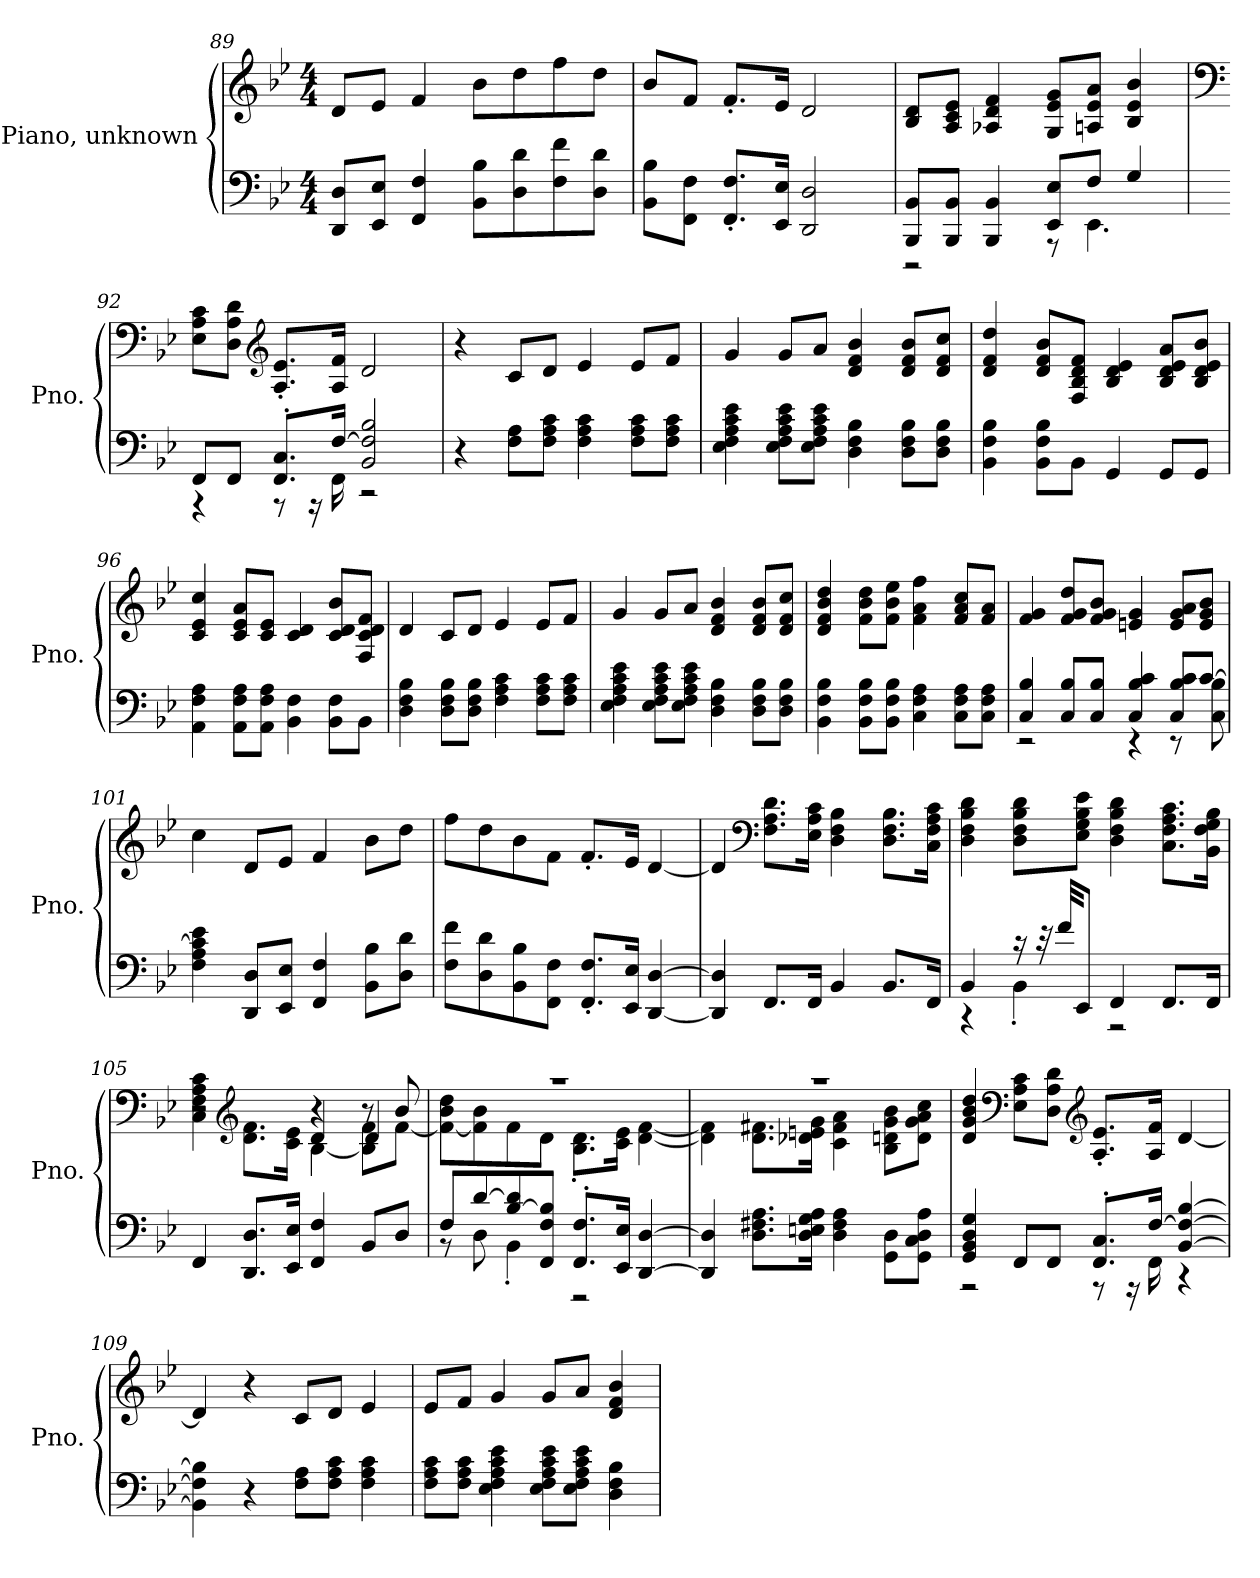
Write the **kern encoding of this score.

**kern	**kern
*part1	*part1
*staff2	*staff1
*I"Piano, unknown	*
*I'Pno.	*
*clefF4	*clefG2
*k[b-e-]	*k[b-e-]
*M4/4	*M4/4
=89	=89
8DD/ 8D/L	8d/L
8EE-/ 8E-/J	8e-/J
4FF/ 4F/	4f/
8BB-\ 8B-\L	8b-\L
8D\ 8d\	8dd\
8F\ 8f\	8ff\
8D\ 8d\J	8dd\J
=90	=90
8BB-\ 8B-\L	8b-/L
8FF\ 8F\J	8f/J
8.FF/' 8.F/'L	8.f'/L
16EE-/ 16E-/Jk	16e-/Jk
2DD/ 2D/	2d/
=91	=91
*^	*
8BBB-/ 8BB-/L	2r	8B-/ 8d/L
8BBB-/ 8BB-/J	.	8A/ 8c/ 8e-/J
4BBB-/ 4BB-/	.	4A-X/ 4d/ 4f/
8EE-/ 8E-/L	8r	8G/ 8e-/ 8g/L
8F/J	4.EE-\	8An/ 8e-/ 8a/J
4G/	.	4B-/ 4e-/ 4b-/
!!LO:LB:g=z
=92	=92	=92
*	*	*clefF4
8FF/L	4r	8E-\ 8A\ 8c\L
8FF/J	.	8D\ 8A\ 8d\J
*	*	*clefG2
8.FF/' 8.C/'L	8r	8.A/' 8.e-/'L
.	16r	.
[16F/Jk	16FF\	16A/ 16f/Jk
2BB-/ 2F/] 2B-/	2r	2d/
*v	*v	*
=93	=93
4r	4r
8F\ 8A\L	8c/L
8F\ 8A\ 8c\J	8d/J
4F\ 4A\ 4c\	4e-/
8F\ 8A\ 8c\L	8e-/L
8F\ 8A\ 8c\J	8f/J
=94	=94
4E-\ 4F\ 4A\ 4c\ 4e-\	4g/
8E-\ 8F\ 8A\ 8c\ 8e-\L	8g/L
8E-\ 8F\ 8A\ 8c\ 8e-\J	8a/J
4D\ 4F\ 4B-\	4d/ 4f/ 4b-/
8D\ 8F\ 8B-\L	8d/ 8f/ 8b-/L
8D\ 8F\ 8B-\J	8d/ 8f/ 8cc/J
=95	=95
4BB-\ 4F\ 4B-\	4d/ 4f/ 4dd/
8BB-\ 8F\ 8B-\L	8d/ 8f/ 8b-/L
8BB-\J	8F/ 8B-/ 8d/ 8f/J
4GG/	4B-/ 4d/ 4e-/
8GG/L	8B-/ 8d/ 8e-/ 8a/L
8GG/J	8B-/ 8d/ 8e-/ 8b-/J
!!LO:LB:g=z
=96	=96
4AA\ 4F\ 4A\	4c/ 4e-/ 4cc/
8AA\ 8F\ 8A\L	8c/ 8e-/ 8a/L
8AA\ 8F\ 8A\J	8c/ 8e-/J
4BB-\ 4F\	4c/ 4d/
8BB-\ 8F\L	8c/ 8d/ 8b-/L
8BB-\J	8F/ 8c/ 8d/ 8f/J
=97	=97
4D\ 4F\ 4B-\	4d/
8D\ 8F\ 8B-\L	8c/L
8D\ 8F\ 8B-\J	8d/J
4F\ 4A\ 4c\	4e-/
8F\ 8A\ 8c\L	8e-/L
8F\ 8A\ 8c\J	8f/J
=98	=98
4E-\ 4F\ 4A\ 4c\ 4e-\	4g/
8E-\ 8F\ 8A\ 8c\ 8e-\L	8g/L
8E-\ 8F\ 8A\ 8c\ 8e-\J	8a/J
4D\ 4F\ 4B-\	4d/ 4f/ 4b-/
8D\ 8F\ 8B-\L	8d/ 8f/ 8b-/L
8D\ 8F\ 8B-\J	8d/ 8f/ 8cc/J
=99	=99
4BB-\ 4F\ 4B-\	4d/ 4f/ 4b-/ 4dd/
8BB-\ 8F\ 8B-\L	8f\ 8b-\ 8dd\L
8BB-\ 8F\ 8B-\J	8f\ 8b-\ 8ee-\J
4C\ 4F\ 4A\	4f\ 4a\ 4ff\
8C\ 8F\ 8A\L	8f/ 8a/ 8cc/L
8C\ 8F\ 8A\J	8f/ 8a/J
!!LO:LB:g=z
=100	=100
*^	*
4C/ 4B-/	2r	4f/ 4g/
8C/ 8B-/L	.	8f/ 8g/ 8dd/L
8C/ 8B-/J	.	8f/ 8g/ 8b-/J
4C/ 4B-/ 4c/	4r	4en/ 4g/
8C/ 8B-/ 8c/L	8r	8e/ 8g/ 8a/L
[8c/J	8C\ 8B-\	8e/ 8g/ 8b-/J
*v	*v	*
=101	=101
4F\ 4A\ 4c\] 4e-\	4cc\
8DD/ 8D/L	8d/L
8EE-/ 8E-/J	8e-/J
4FF/ 4F/	4f/
8BB-\ 8B-\L	8b-\L
8D\ 8d\J	8dd\J
=102	=102
8F\ 8f\L	8ff\L
8D\ 8d\	8dd\
8BB-\ 8B-\	8b-\
8FF\ 8F\J	8f\J
8.FF/' 8.F/'L	8.f'/L
16EE-/ 16E-/Jk	16e-/Jk
[4DD/ [4D/	[4d/
=103	=103
4DD/] 4D/]	4d/]
*	*clefF4
8.FF/L	8.F\ 8.A\ 8.d\L
16FF/Jk	16E-\ 16A\ 16c\Jk
4BB-/	4D\ 4F\ 4B-\
8.BB-/L	8.D\ 8.F\ 8.B-\L
16FF/Jk	16C\ 16F\ 16A\ 16c\Jk
!!LO:LB:g=z
=104	=104
*^	*
4BB-/	4r	4D\ 4F\ 4B-\ 4d\
16r	4BB-'\	8D\ 8F\ 8B-\ 8d\L
32r	.	.
32f/KKL	.	.
8EE-/J	.	8E-\ 8G\ 8B-\ 8e-\J
4FF/	2r	4D\ 4F\ 4B-\ 4d\
8.FF/L	.	8.C\ 8.F\ 8.A\ 8.c\L
16FF/Jk	.	16BB-\ 16F\ 16G\ 16B-\Jk
*v	*v	*
=105	=105
*	*^
*	*	*^
4FF/	2r	4C\ 4F\ 4A\ 4c\	2r
*	*clefG2	*	*
8.DD/ 8.D/L	.	8.d\ 8.f\L	.
16EE-/ 16E-/Jk	.	16c\ 16e-\Jk	.
4FF/ 4F/	4r	[4B-\	4d/
8BB-/L	8r	8B-\] 8f\L	4d/
8D/J	8b-/	[8f\J	.
*	*	*v	*v
=106	=106	=106
*^	*	*
8F/L	8r	1r	8f\_ 8b-\ 8dd\L
[8d/	8D\	.	8f\] 8b-\
[8B-/ 8d/]	4BB-'\	.	8f\
8FF/ 8F/ 8B-/]J	.	.	8d\J
8.FF/' 8.F/'L	2r	.	8.B-\' 8.d\'L
16EE-/ 16E-/Jk	.	.	16c\ 16e-\Jk
[4DD/ [4D/	.	.	[4d\ [4f\
*v	*v	*	*
!!LO:LB:g=z	!!
=107	=107	=107
4DD/] 4D/]	1r	4d\] 4f\]
8.D\ 8.F#X\ 8.A\L	.	8.d\ 8.f#X\L
16D\ 16En\ 16G\ 16A\Jk	.	16d-X\ 16en\ 16g\Jk
4D\ 4F#\ 4A\	.	4c\ 4f#\ 4a\
8GG\ 8D\L	.	8B-\ 8dn\ 8g\ 8b-\L
8GG\ 8C\ 8D\ 8A\J	.	8d\ 8g\ 8a\ 8cc\J
*	*v	*v
=108	=108
*^	*
4GG/ 4BB-/ 4D/ 4G/	2r	4d/ 4g/ 4b-/ 4dd/
*	*	*clefF4
8FF/L	.	8E-\ 8A\ 8c\L
8FF/J	.	8D\ 8A\ 8d\J
*	*	*clefG2
8.FF/' 8.C/'L	8r	8.A/' 8.e-/'L
.	16r	.
[16F/Jk	16FF\	16A/ 16f/Jk
[4BB-/ 4F/_ [4B-/	4r	[4d/
*v	*v	*
=109	=109
4BB-\] 4F\] 4B-\]	4d/]
4r	4r
8F\ 8A\L	8c/L
8F\ 8A\ 8c\J	8d/J
4F\ 4A\ 4c\	4e-/
=110	=110
8F\ 8A\ 8c\L	8e-/L
8F\ 8A\ 8c\J	8f/J
4E-\ 4F\ 4A\ 4c\ 4e-\	4g/
8E-\ 8F\ 8A\ 8c\ 8e-\L	8g/L
8E-\ 8F\ 8A\ 8c\ 8e-\J	8a/J
4D\ 4F\ 4B-\	4d/ 4f/ 4b-/
=	=
*-	*-
